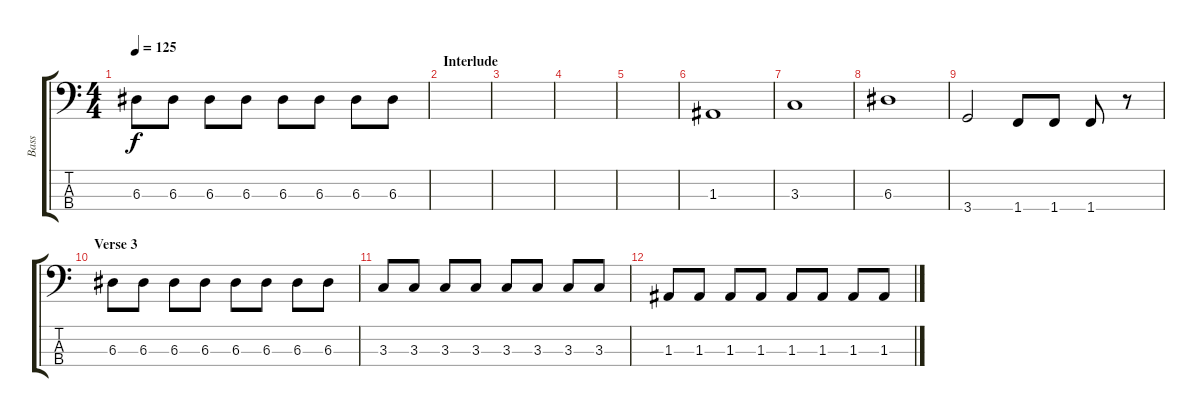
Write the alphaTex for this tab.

\track ("Bass" "Bass") {instrument electricbassfinger}
\staff {score tabs}
\tuning (G2 D2 A1 E1) {hide}
\ts (4 4)
\tempo 125
\clef f4
\ks c
6.3.8{dy f} 6.3.8 6.3.8 6.3.8 6.3.8 6.3.8 6.3.8 6.3.8 |
\section ("" "Interlude")
|
|
|
|
1.3.1 |
3.3.1 |
6.3.1 |
3.4.2 1.4.8 1.4.8 1.4.8 r.8 |
\section ("" "Verse 3")
6.3.8 6.3.8 6.3.8 6.3.8 6.3.8 6.3.8 6.3.8 6.3.8 |
3.3.8 3.3.8 3.3.8 3.3.8 3.3.8 3.3.8 3.3.8 3.3.8 |
1.3.8 1.3.8 1.3.8 1.3.8 1.3.8 1.3.8 1.3.8 1.3.8
